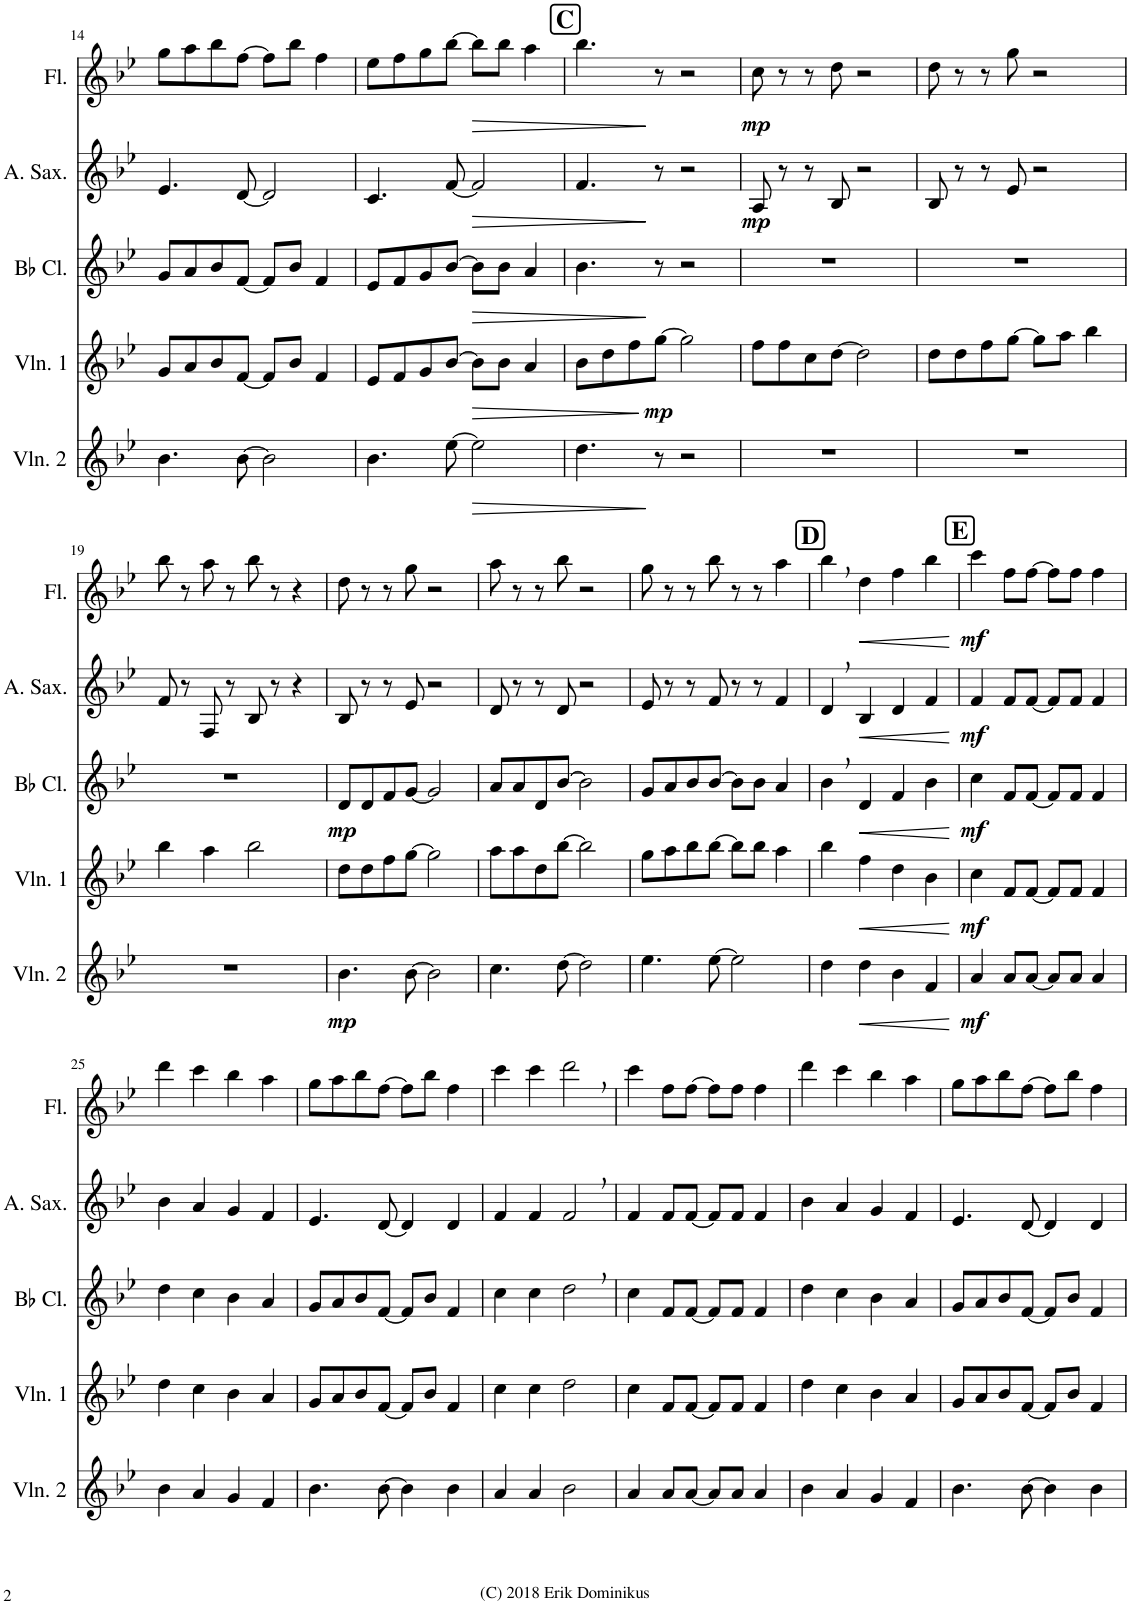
**kern	**dynam	**kern	**dynam	**kern	**dynam	**kern	**dynam	**kern	**dynam
*part5	*part5	*part4	*part4	*part3	*part3	*part2	*part2	*part1	*part1
*staff5	*staff5	*staff4	*staff4	*staff3	*staff3	*staff2	*staff2	*staff1	*staff1
*I"Violin 2	*	*I"Violin 1	*	*I"Bb Clarinet	*	*I"Alto Saxophone	*	*I"Flute	*
*I'Vln. 2	*	*I'Vln. 1	*	*I'Bb Cl.	*	*I'A. Sax.	*	*I'Fl.	*
!!LO:PB:g=z
*clefG2	*	*clefG2	*	*clefG2	*	*clefG2	*	*clefG2	*
*	*	*	*	*ITrd1c2	*	*ITrd5c9	*	*	*
*k[b-e-]	*	*k[b-e-]	*	*k[b-e-]	*	*k[b-e-]	*	*k[b-e-]	*
*M4/4	*	*M4/4	*	*M4/4	*	*M4/4	*	*M4/4	*
=14	=14	=14	=14	=14	=14	=14	=14	=14	=14
4.b-\	.	8g/L	.	8g/L	.	4.e-/	.	8gg\L	.
.	.	8a/	.	8a/	.	.	.	8aa\	.
.	.	8b-/	.	8b-/	.	.	.	8bb-\	.
[8b-\	.	[8f/J	.	[8f/J	.	[8d/	.	[8ff\J	.
2b-\]	.	8f/L]	.	8f/L]	.	2d/]	.	8ff\L]	.
.	.	8b-/J	.	8b-/J	.	.	.	8bb-\J	.
.	.	4f/	.	4f/	.	.	.	4ff\	.
=15	=15	=15	=15	=15	=15	=15	=15	=15	=15
4.b-\	.	8e-/L	.	8e-/L	.	4.c/	.	8ee-\L	.
.	.	8f/	.	8f/	.	.	.	8ff\	.
.	.	8g/	.	8g/	.	.	.	8gg\	.
[8ee-\	.	[8b-/J	.	[8b-/J	.	[8f/	.	[8bb-\J	.
!	!LO:HP:b	!	!LO:HP:b	!	!LO:HP:b	!	!LO:HP:b	!	!LO:HP:b
2ee-\]	>	8b-\L]	>	8b-\L]	>	2f/]	>	8bb-\L]	>
.	.	8b-\J	.	8b-\J	.	.	.	8bb-\J	.
.	.	4a/	.	4a/	.	.	.	4aa\	.
!!LO:REH:place=s1:a:B:cj:fs=14:t=C
=16	=16	=16	=16	=16	=16	=16	=16	=16	=16
4.dd\	.	8b-\L	.	4.b-\	.	4.f/	.	4.bb-\	.
.	.	8dd\	.	.	.	.	.	.	.
.	.	8ff\	.	.	.	.	.	.	.
!	!	!	!LO:DY:n=1:b	!	!	!	!	!	!
8r	]	[8gg\J	] mp	8r	]	8r	]	8r	]
2r	.	2gg\]	.	2r	.	2r	.	2r	.
=17	=17	=17	=17	=17	=17	=17	=17	=17	=17
!	!	!	!	!	!	!	!LO:DY:b	!	!LO:DY:b
1r	.	8ff\L	.	1r	.	8A/	mp	8cc\	mp
.	.	8ff\	.	.	.	8r	.	8r	.
.	.	8cc\	.	.	.	8r	.	8r	.
.	.	[8dd\J	.	.	.	8B-/	.	8dd\	.
.	.	2dd\]	.	.	.	2r	.	2r	.
=18	=18	=18	=18	=18	=18	=18	=18	=18	=18
1r	.	8dd\L	.	1r	.	8B-/	.	8dd\	.
.	.	8dd\	.	.	.	8r	.	8r	.
.	.	8ff\	.	.	.	8r	.	8r	.
.	.	[8gg\J	.	.	.	8e-/	.	8gg\	.
.	.	8gg\L]	.	.	.	2r	.	2r	.
.	.	8aa\J	.	.	.	.	.	.	.
.	.	4bb-\	.	.	.	.	.	.	.
!!LO:LB:g=z
=19	=19	=19	=19	=19	=19	=19	=19	=19	=19
1r	.	4bb-\	.	1r	.	8f/	.	8bb-\	.
.	.	.	.	.	.	8r	.	8r	.
.	.	4aa\	.	.	.	8F/	.	8aa\	.
.	.	.	.	.	.	8r	.	8r	.
.	.	2bb-\	.	.	.	8B-/	.	8bb-\	.
.	.	.	.	.	.	8r	.	8r	.
.	.	.	.	.	.	4r	.	4r	.
=20	=20	=20	=20	=20	=20	=20	=20	=20	=20
!	!LO:DY:b	!	!	!	!LO:DY:b	!	!	!	!
4.b-\	mp	8dd\L	.	8d/L	mp	8B-/	.	8dd\	.
.	.	8dd\	.	8d/	.	8r	.	8r	.
.	.	8ff\	.	8f/	.	8r	.	8r	.
[8b-\	.	[8gg\J	.	[8g/J	.	8e-/	.	8gg\	.
2b-\]	.	2gg\]	.	2g/]	.	2r	.	2r	.
=21	=21	=21	=21	=21	=21	=21	=21	=21	=21
4.cc\	.	8aa\L	.	8a/L	.	8d/	.	8aa\	.
.	.	8aa\	.	8a/	.	8r	.	8r	.
.	.	8dd\	.	8d/	.	8r	.	8r	.
[8dd\	.	[8bb-\J	.	[8b-/J	.	8d/	.	8bb-\	.
2dd\]	.	2bb-\]	.	2b-\]	.	2r	.	2r	.
=22	=22	=22	=22	=22	=22	=22	=22	=22	=22
4.ee-\	.	8gg\L	.	8g/L	.	8e-/	.	8gg\	.
.	.	8aa\	.	8a/	.	8r	.	8r	.
.	.	8bb-\	.	8b-/	.	8r	.	8r	.
[8ee-\	.	[8bb-\J	.	[8b-/J	.	8f/	.	8bb-\	.
2ee-\]	.	8bb-\L]	.	8b-\L]	.	8r	.	8r	.
.	.	8bb-\J	.	8b-\J	.	8r	.	8r	.
.	.	4aa\	.	4a/	.	4f/	.	4aa\	.
!!LO:REH:place=s1:a:B:cj:fs=14:t=D
=23	=23	=23	=23	=23	=23	=23	=23	=23	=23
4dd\	.	4bb-\	.	4b-,\	.	4d,/	.	4bb-,\	.
!	!LO:HP:b	!	!LO:HP:b	!	!LO:HP:b	!	!LO:HP:b	!	!LO:HP:b
4dd\	<	4ff\	<	4d/	<	4B-/	<	4dd\	<
4b-\	.	4dd\	.	4f/	.	4d/	.	4ff\	.
4f/	.	4b-\	.	4b-\	.	4f/	.	4bb-\	.
.	[	.	[	.	[	.	[	.	[
!!LO:REH:place=s1:a:B:cj:fs=14:t=E
=24	=24	=24	=24	=24	=24	=24	=24	=24	=24
!	!LO:DY:b	!	!LO:DY:b	!	!LO:DY:b	!	!LO:DY:b	!	!LO:DY:b
4a/	mf	4cc\	mf	4cc\	mf	4f/	mf	4ccc\	mf
8a/L	.	8f/L	.	8f/L	.	8f/L	.	8ff\L	.
[8a/J	.	[8f/J	.	[8f/J	.	[8f/J	.	[8ff\J	.
8a/L]	.	8f/L]	.	8f/L]	.	8f/L]	.	8ff\L]	.
8a/J	.	8f/J	.	8f/J	.	8f/J	.	8ff\J	.
4a/	.	4f/	.	4f/	.	4f/	.	4ff\	.
!!LO:LB:g=z
=25	=25	=25	=25	=25	=25	=25	=25	=25	=25
4b-\	.	4dd\	.	4dd\	.	4b-\	.	4ddd\	.
4a/	.	4cc\	.	4cc\	.	4a/	.	4ccc\	.
4g/	.	4b-\	.	4b-\	.	4g/	.	4bb-\	.
4f/	.	4a/	.	4a/	.	4f/	.	4aa\	.
=26	=26	=26	=26	=26	=26	=26	=26	=26	=26
4.b-\	.	8g/L	.	8g/L	.	4.e-/	.	8gg\L	.
.	.	8a/	.	8a/	.	.	.	8aa\	.
.	.	8b-/	.	8b-/	.	.	.	8bb-\	.
[8b-\	.	[8f/J	.	[8f/J	.	[8d/	.	[8ff\J	.
4b-\]	.	8f/L]	.	8f/L]	.	4d/]	.	8ff\L]	.
.	.	8b-/J	.	8b-/J	.	.	.	8bb-\J	.
4b-\	.	4f/	.	4f/	.	4d/	.	4ff\	.
=27	=27	=27	=27	=27	=27	=27	=27	=27	=27
4a/	.	4cc\	.	4cc\	.	4f/	.	4ccc\	.
4a/	.	4cc\	.	4cc\	.	4f/	.	4ccc\	.
2b-\	.	2dd\	.	2dd,\	.	2f,/	.	2ddd,\	.
=28	=28	=28	=28	=28	=28	=28	=28	=28	=28
4a/	.	4cc\	.	4cc\	.	4f/	.	4ccc\	.
8a/L	.	8f/L	.	8f/L	.	8f/L	.	8ff\L	.
[8a/J	.	[8f/J	.	[8f/J	.	[8f/J	.	[8ff\J	.
8a/L]	.	8f/L]	.	8f/L]	.	8f/L]	.	8ff\L]	.
8a/J	.	8f/J	.	8f/J	.	8f/J	.	8ff\J	.
4a/	.	4f/	.	4f/	.	4f/	.	4ff\	.
=29	=29	=29	=29	=29	=29	=29	=29	=29	=29
4b-\	.	4dd\	.	4dd\	.	4b-\	.	4ddd\	.
4a/	.	4cc\	.	4cc\	.	4a/	.	4ccc\	.
4g/	.	4b-\	.	4b-\	.	4g/	.	4bb-\	.
4f/	.	4a/	.	4a/	.	4f/	.	4aa\	.
=30	=30	=30	=30	=30	=30	=30	=30	=30	=30
4.b-\	.	8g/L	.	8g/L	.	4.e-/	.	8gg\L	.
.	.	8a/	.	8a/	.	.	.	8aa\	.
.	.	8b-/	.	8b-/	.	.	.	8bb-\	.
[8b-\	.	[8f/J	.	[8f/J	.	[8d/	.	[8ff\J	.
4b-\]	.	8f/L]	.	8f/L]	.	4d/]	.	8ff\L]	.
.	.	8b-/J	.	8b-/J	.	.	.	8bb-\J	.
4b-\	.	4f/	.	4f/	.	4d/	.	4ff\	.
=	=	=	=	=	=	=	=	=	=
*-	*-	*-	*-	*-	*-	*-	*-	*-	*-
